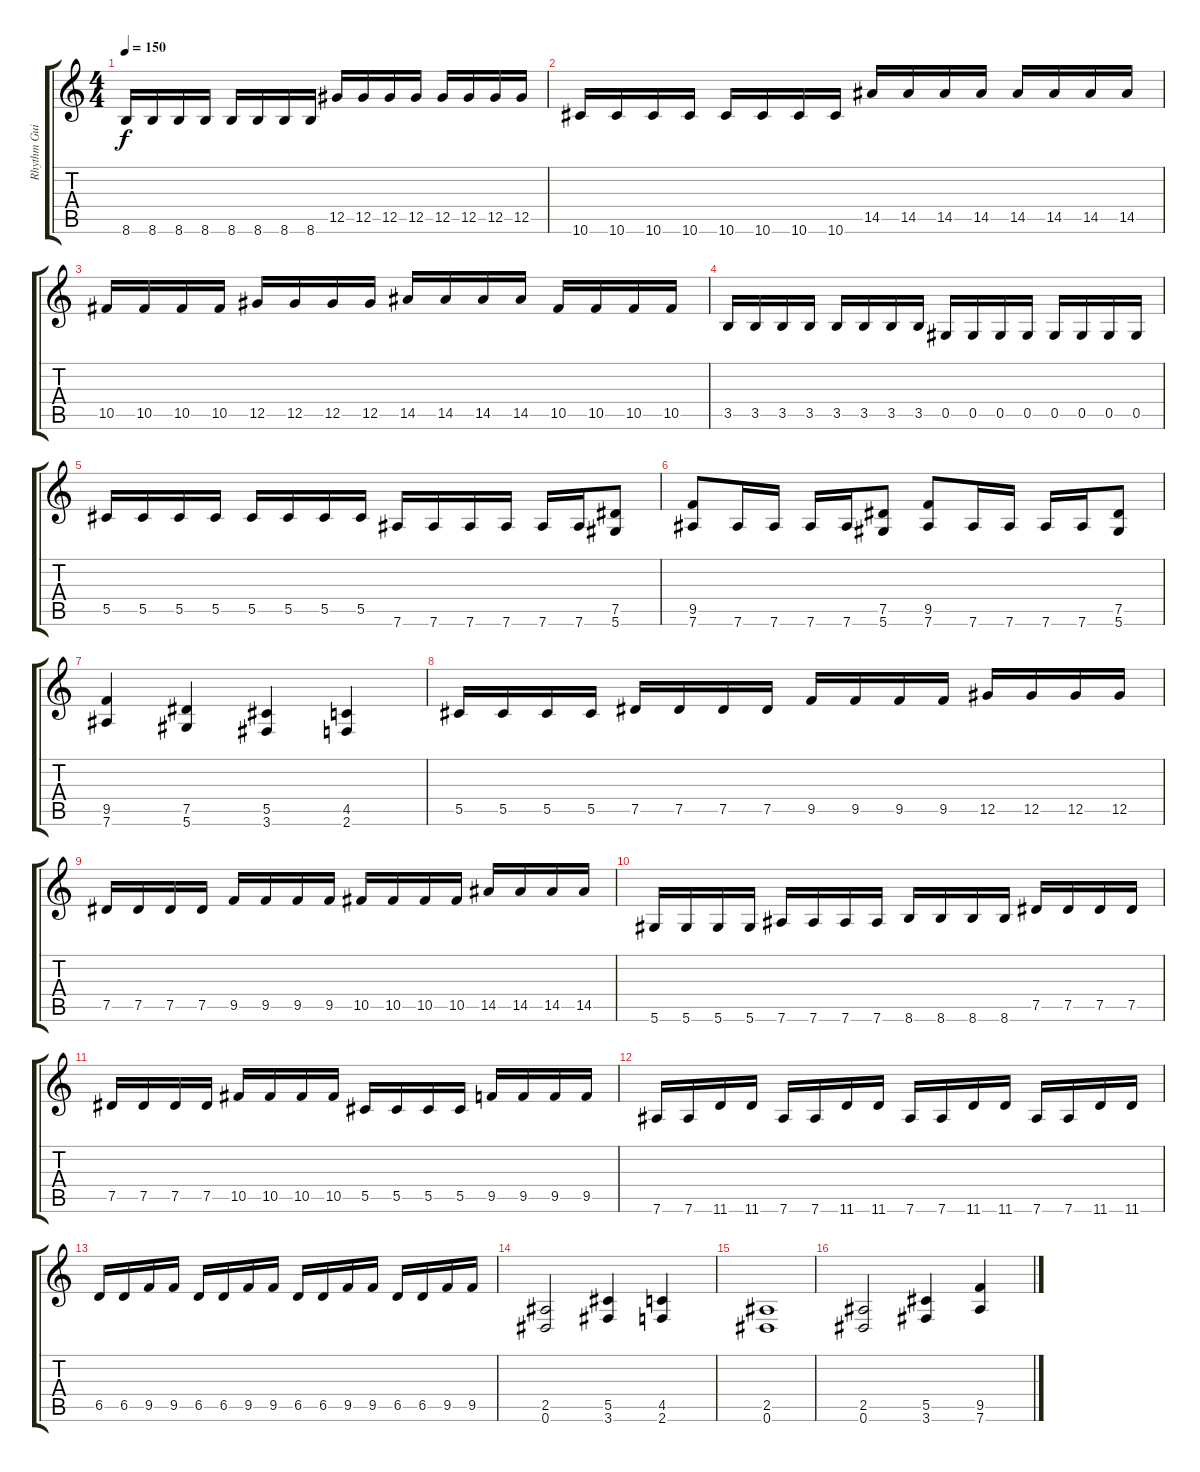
\track ("Rhythm Guitar II" "Rhythm Gui") {instrument distortionguitar}
\staff {score tabs}
\tuning (Eb4 Bb3 Gb3 Db3 Ab2 Eb2) {hide}
\ts (4 4)
\tempo 150
\clef g2
\ks c
8.6.16{dy f} 8.6.16 8.6.16 8.6.16 8.6.16 8.6.16 8.6.16 8.6.16 12.5.16 12.5.16 12.5.16 12.5.16 12.5.16 12.5.16 12.5.16 12.5.16 |
10.6.16 10.6.16 10.6.16 10.6.16 10.6.16 10.6.16 10.6.16 10.6.16 14.5.16 14.5.16 14.5.16 14.5.16 14.5.16 14.5.16 14.5.16 14.5.16 |
10.5.16 10.5.16 10.5.16 10.5.16 12.5.16 12.5.16 12.5.16 12.5.16 14.5.16 14.5.16 14.5.16 14.5.16 10.5.16 10.5.16 10.5.16 10.5.16 |
3.5.16 3.5.16 3.5.16 3.5.16 3.5.16 3.5.16 3.5.16 3.5.16 0.5.16 0.5.16 0.5.16 0.5.16 0.5.16 0.5.16 0.5.16 0.5.16 |
5.5.16 5.5.16 5.5.16 5.5.16 5.5.16 5.5.16 5.5.16 5.5.16 7.6.16 7.6.16 7.6.16 7.6.16 7.6.16 7.6.16 (7.5 5.6).8 |
(9.5 7.6).8 7.6.16 7.6.16 7.6.16 7.6.16 (7.5 5.6).8 (9.5 7.6).8 7.6.16 7.6.16 7.6.16 7.6.16 (7.5 5.6).8 |
(9.5 7.6).4 (7.5 5.6).4 (5.5 3.6).4 (4.5 2.6).4 |
5.5.16 5.5.16 5.5.16 5.5.16 7.5.16 7.5.16 7.5.16 7.5.16 9.5.16 9.5.16 9.5.16 9.5.16 12.5.16 12.5.16 12.5.16 12.5.16 |
7.5.16 7.5.16 7.5.16 7.5.16 9.5.16 9.5.16 9.5.16 9.5.16 10.5.16 10.5.16 10.5.16 10.5.16 14.5.16 14.5.16 14.5.16 14.5.16 |
5.6.16 5.6.16 5.6.16 5.6.16 7.6.16 7.6.16 7.6.16 7.6.16 8.6.16 8.6.16 8.6.16 8.6.16 7.5.16 7.5.16 7.5.16 7.5.16 |
7.5.16 7.5.16 7.5.16 7.5.16 10.5.16 10.5.16 10.5.16 10.5.16 5.5.16 5.5.16 5.5.16 5.5.16 9.5.16 9.5.16 9.5.16 9.5.16 |
7.6.16 7.6.16 11.6.16 11.6.16 7.6.16 7.6.16 11.6.16 11.6.16 7.6.16 7.6.16 11.6.16 11.6.16 7.6.16 7.6.16 11.6.16 11.6.16 |
6.5.16 6.5.16 9.5.16 9.5.16 6.5.16 6.5.16 9.5.16 9.5.16 6.5.16 6.5.16 9.5.16 9.5.16 6.5.16 6.5.16 9.5.16 9.5.16 |
(2.5 0.6).2 (5.5 3.6).4 (4.5 2.6).4 |
(2.5 0.6).1 |
(2.5 0.6).2 (5.5 3.6).4 (9.5 7.6).4
